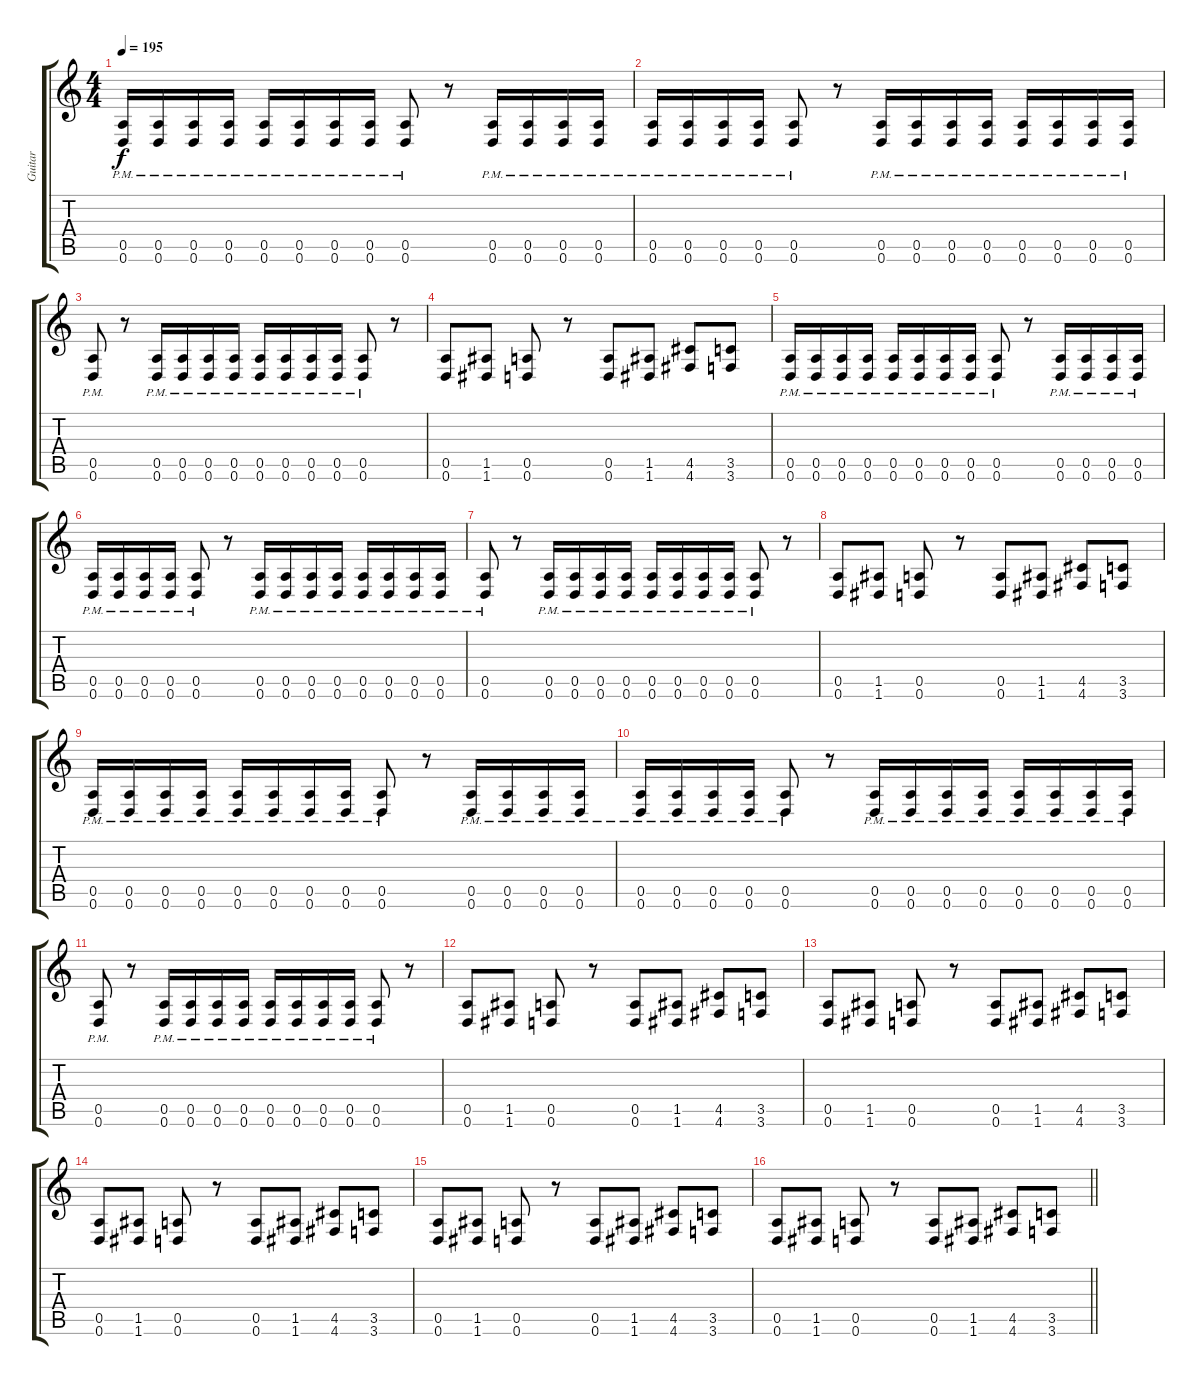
\track ("Guitar" "Guitar") {instrument overdrivenguitar}
\staff {score tabs}
\tuning (E4 B3 G3 D3 A2 D2) {hide}
\ts (4 4)
\tempo 195
\clef g2
\ks c
(0.5{pm} 0.6{pm}).16{dy f} (0.5{pm} 0.6{pm}).16 (0.5{pm} 0.6{pm}).16 (0.5{pm} 0.6{pm}).16 (0.5{pm} 0.6{pm}).16 (0.5{pm} 0.6{pm}).16 (0.5{pm} 0.6{pm}).16 (0.5{pm} 0.6{pm}).16 (0.5{pm} 0.6{pm}).8 r.8 (0.5{pm} 0.6{pm}).16 (0.5{pm} 0.6{pm}).16 (0.5{pm} 0.6{pm}).16 (0.5{pm} 0.6{pm}).16 |
(0.5{pm} 0.6{pm}).16 (0.5{pm} 0.6{pm}).16 (0.5{pm} 0.6{pm}).16 (0.5{pm} 0.6{pm}).16 (0.5{pm} 0.6{pm}).8 r.8 (0.5{pm} 0.6{pm}).16 (0.5{pm} 0.6{pm}).16 (0.5{pm} 0.6{pm}).16 (0.5{pm} 0.6{pm}).16 (0.5{pm} 0.6{pm}).16 (0.5{pm} 0.6{pm}).16 (0.5{pm} 0.6{pm}).16 (0.5{pm} 0.6{pm}).16 |
(0.5{pm} 0.6{pm}).8 r.8 (0.5{pm} 0.6{pm}).16 (0.5{pm} 0.6{pm}).16 (0.5{pm} 0.6{pm}).16 (0.5{pm} 0.6{pm}).16 (0.5{pm} 0.6{pm}).16 (0.5{pm} 0.6{pm}).16 (0.5{pm} 0.6{pm}).16 (0.5{pm} 0.6{pm}).16 (0.5{pm} 0.6{pm}).8 r.8 |
(0.5 0.6).8 (1.5 1.6).8 (0.5 0.6).8 r.8 (0.5 0.6).8 (1.5 1.6).8 (4.5 4.6).8 (3.5 3.6).8 |
(0.5{pm} 0.6{pm}).16 (0.5{pm} 0.6{pm}).16 (0.5{pm} 0.6{pm}).16 (0.5{pm} 0.6{pm}).16 (0.5{pm} 0.6{pm}).16 (0.5{pm} 0.6{pm}).16 (0.5{pm} 0.6{pm}).16 (0.5{pm} 0.6{pm}).16 (0.5{pm} 0.6{pm}).8 r.8 (0.5{pm} 0.6{pm}).16 (0.5{pm} 0.6{pm}).16 (0.5{pm} 0.6{pm}).16 (0.5{pm} 0.6{pm}).16 |
(0.5{pm} 0.6{pm}).16 (0.5{pm} 0.6{pm}).16 (0.5{pm} 0.6{pm}).16 (0.5{pm} 0.6{pm}).16 (0.5{pm} 0.6{pm}).8 r.8 (0.5{pm} 0.6{pm}).16 (0.5{pm} 0.6{pm}).16 (0.5{pm} 0.6{pm}).16 (0.5{pm} 0.6{pm}).16 (0.5{pm} 0.6{pm}).16 (0.5{pm} 0.6{pm}).16 (0.5{pm} 0.6{pm}).16 (0.5{pm} 0.6{pm}).16 |
(0.5{pm} 0.6{pm}).8 r.8 (0.5{pm} 0.6{pm}).16 (0.5{pm} 0.6{pm}).16 (0.5{pm} 0.6{pm}).16 (0.5{pm} 0.6{pm}).16 (0.5{pm} 0.6{pm}).16 (0.5{pm} 0.6{pm}).16 (0.5{pm} 0.6{pm}).16 (0.5{pm} 0.6{pm}).16 (0.5{pm} 0.6{pm}).8 r.8 |
(0.5 0.6).8 (1.5 1.6).8 (0.5 0.6).8 r.8 (0.5 0.6).8 (1.5 1.6).8 (4.5 4.6).8 (3.5 3.6).8 |
(0.5{pm} 0.6{pm}).16 (0.5{pm} 0.6{pm}).16 (0.5{pm} 0.6{pm}).16 (0.5{pm} 0.6{pm}).16 (0.5{pm} 0.6{pm}).16 (0.5{pm} 0.6{pm}).16 (0.5{pm} 0.6{pm}).16 (0.5{pm} 0.6{pm}).16 (0.5{pm} 0.6{pm}).8 r.8 (0.5{pm} 0.6{pm}).16 (0.5{pm} 0.6{pm}).16 (0.5{pm} 0.6{pm}).16 (0.5{pm} 0.6{pm}).16 |
(0.5{pm} 0.6{pm}).16 (0.5{pm} 0.6{pm}).16 (0.5{pm} 0.6{pm}).16 (0.5{pm} 0.6{pm}).16 (0.5{pm} 0.6{pm}).8 r.8 (0.5{pm} 0.6{pm}).16 (0.5{pm} 0.6{pm}).16 (0.5{pm} 0.6{pm}).16 (0.5{pm} 0.6{pm}).16 (0.5{pm} 0.6{pm}).16 (0.5{pm} 0.6{pm}).16 (0.5{pm} 0.6{pm}).16 (0.5{pm} 0.6{pm}).16 |
(0.5{pm} 0.6{pm}).8 r.8 (0.5{pm} 0.6{pm}).16 (0.5{pm} 0.6{pm}).16 (0.5{pm} 0.6{pm}).16 (0.5{pm} 0.6{pm}).16 (0.5{pm} 0.6{pm}).16 (0.5{pm} 0.6{pm}).16 (0.5{pm} 0.6{pm}).16 (0.5{pm} 0.6{pm}).16 (0.5{pm} 0.6{pm}).8 r.8 |
(0.5 0.6).8 (1.5 1.6).8 (0.5 0.6).8 r.8 (0.5 0.6).8 (1.5 1.6).8 (4.5 4.6).8 (3.5 3.6).8 |
(0.5 0.6).8 (1.5 1.6).8 (0.5 0.6).8 r.8 (0.5 0.6).8 (1.5 1.6).8 (4.5 4.6).8 (3.5 3.6).8 |
(0.5 0.6).8 (1.5 1.6).8 (0.5 0.6).8 r.8 (0.5 0.6).8 (1.5 1.6).8 (4.5 4.6).8 (3.5 3.6).8 |
(0.5 0.6).8 (1.5 1.6).8 (0.5 0.6).8 r.8 (0.5 0.6).8 (1.5 1.6).8 (4.5 4.6).8 (3.5 3.6).8 |
\barLineRight lightlight
(0.5 0.6).8 (1.5 1.6).8 (0.5 0.6).8 r.8 (0.5 0.6).8 (1.5 1.6).8 (4.5 4.6).8 (3.5 3.6).8
